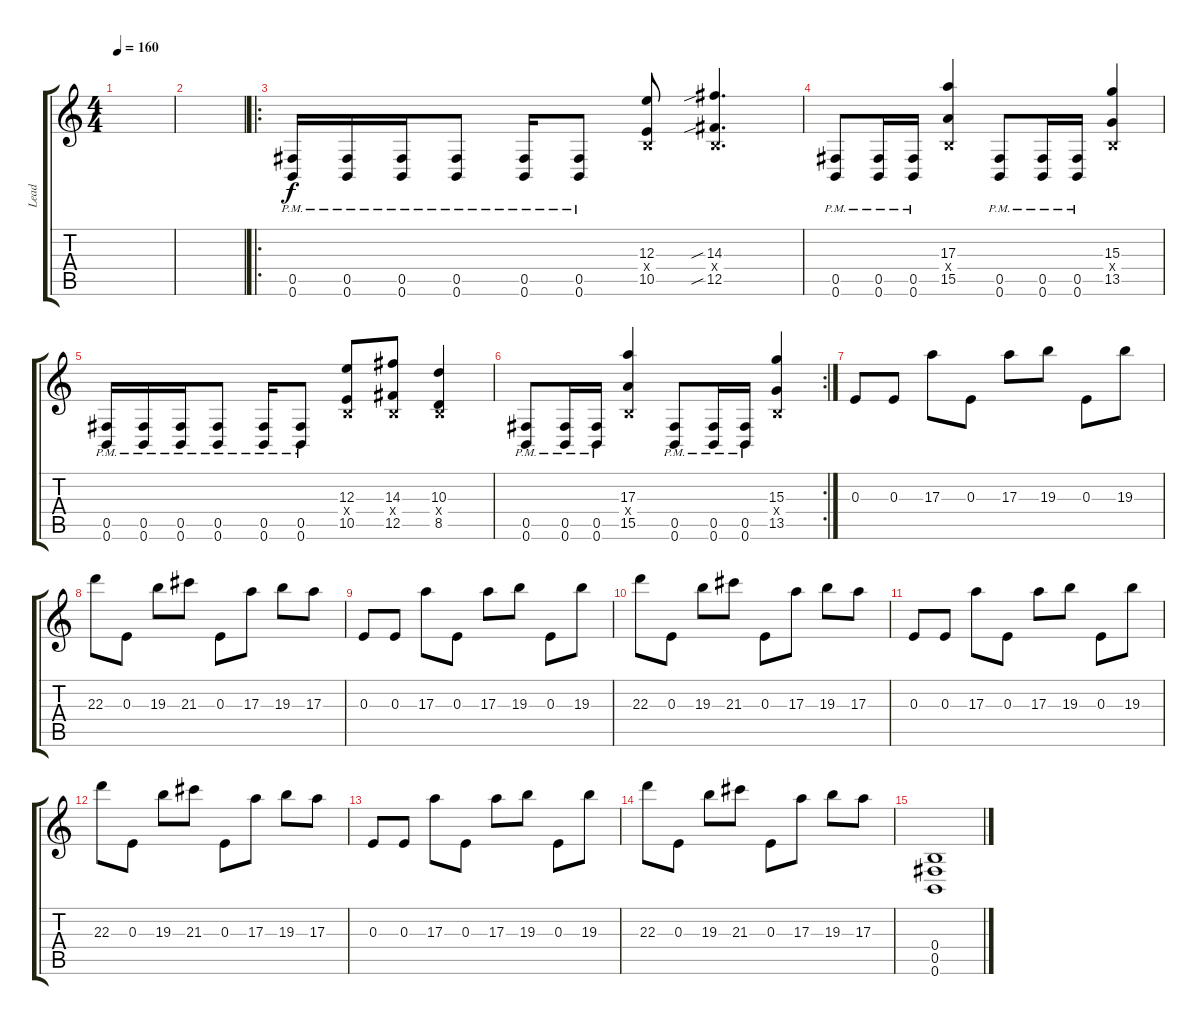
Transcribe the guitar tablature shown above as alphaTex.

\track ("Lead" "Lead") {instrument overdrivenguitar}
\staff {score tabs}
\tuning (Db4 Ab3 E3 B2 Gb2 B1) {hide}
\ts (4 4)
\tempo 160
\clef g2
\ks c
|
|
\ro
(0.5{pm} 0.6{pm}).16 (0.5{pm} 0.6{pm}).16 (0.5{pm} 0.6{pm}).16 (0.5{pm} 0.6{pm}).8 (0.5{pm} 0.6{pm}).16 (0.5{pm} 0.6{pm}).8 (12.3 0.4{x} 10.5).8 (14.3{sib} 0.4{x} 12.5{sib}).4{d} |
(0.5{pm} 0.6{pm}).8 (0.5{pm} 0.6{pm}).16 (0.5{pm} 0.6{pm}).16 (17.3 0.4{x} 15.5).4 (0.5{pm} 0.6{pm}).8 (0.5{pm} 0.6{pm}).16 (0.5{pm} 0.6{pm}).16 (15.3 0.4{x} 13.5).4 |
(0.5{pm} 0.6{pm}).16 (0.5{pm} 0.6{pm}).16 (0.5{pm} 0.6{pm}).16 (0.5{pm} 0.6{pm}).8 (0.5{pm} 0.6{pm}).16 (0.5{pm} 0.6{pm}).8 (12.3 0.4{x} 10.5).8 (14.3 0.4{x} 12.5).8 (10.3 0.4{x} 8.5).4 |
\rc 2
(0.5{pm} 0.6{pm}).8 (0.5{pm} 0.6{pm}).16 (0.5{pm} 0.6{pm}).16 (17.3 0.4{x} 15.5).4 (0.5{pm} 0.6{pm}).8 (0.5{pm} 0.6{pm}).16 (0.5{pm} 0.6{pm}).16 (15.3 0.4{x} 13.5).4 |
0.3.8 0.3.8 17.3.8 0.3.8 17.3.8 19.3.8 0.3.8 19.3.8 |
22.3.8 0.3.8 19.3.8 21.3.8 0.3.8 17.3.8 19.3.8 17.3.8 |
0.3.8 0.3.8 17.3.8 0.3.8 17.3.8 19.3.8 0.3.8 19.3.8 |
22.3.8 0.3.8 19.3.8 21.3.8 0.3.8 17.3.8 19.3.8 17.3.8 |
0.3.8 0.3.8 17.3.8 0.3.8 17.3.8 19.3.8 0.3.8 19.3.8 |
22.3.8 0.3.8 19.3.8 21.3.8 0.3.8 17.3.8 19.3.8 17.3.8 |
0.3.8 0.3.8 17.3.8 0.3.8 17.3.8 19.3.8 0.3.8 19.3.8 |
22.3.8 0.3.8 19.3.8 21.3.8 0.3.8 17.3.8 19.3.8 17.3.8 |
(0.4 0.5 0.6).1
